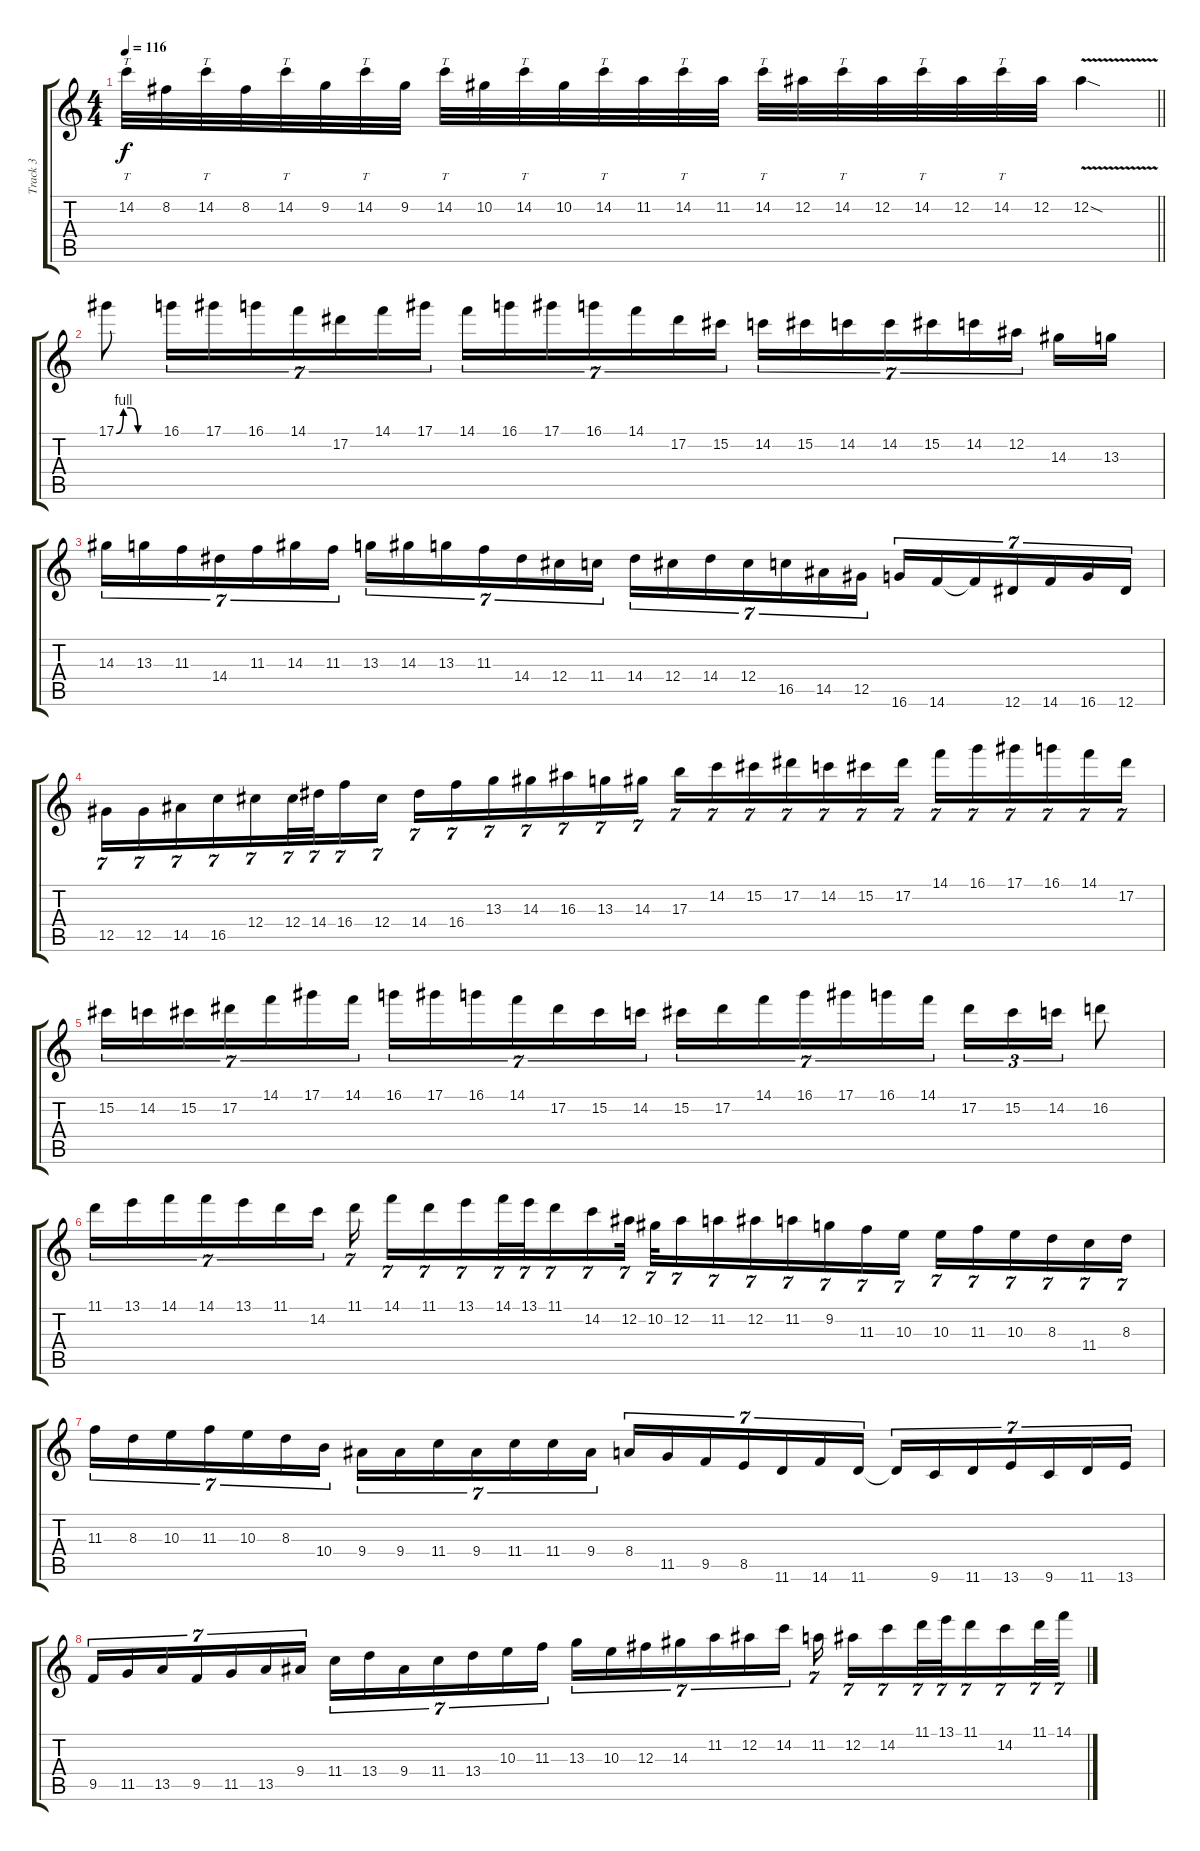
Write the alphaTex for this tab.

\track ("Track 3" "Track 3") {instrument distortionguitar}
\staff {score tabs}
\tuning (Eb4 Bb3 Gb3 Db3 Ab2 Eb2) {hide}
\ts (4 4)
\tempo 116
\clef g2
\barLineRight lightlight
\ks c
14.2.32{tt dy f} 8.2.32 14.2.32{tt} 8.2.32 14.2.32{tt} 9.2.32 14.2.32{tt} 9.2.32 14.2.32{tt} 10.2.32 14.2.32{tt} 10.2.32 14.2.32{tt} 11.2.32 14.2.32{tt} 11.2.32 14.2.32{tt} 12.2.32 14.2.32{tt} 12.2.32 14.2.32{tt} 12.2.32 14.2.32{tt} 12.2.32 12.2{v sod}.4 |
17.1{be (custom 0 0 10 4 20 4 30 0 60 0)}.8 16.1.16{tu (7 4)} 17.1.16{tu (7 4)} 16.1.16{tu (7 4)} 14.1.16{tu (7 4)} 17.2.16{tu (7 4)} 14.1.16{tu (7 4)} 17.1.16{tu (7 4)} 14.1.16{tu (7 4)} 16.1.16{tu (7 4)} 17.1.16{tu (7 4)} 16.1.16{tu (7 4)} 14.1.16{tu (7 4)} 17.2.16{tu (7 4)} 15.2.16{tu (7 4)} 14.2.16{tu (7 4)} 15.2.16{tu (7 4)} 14.2.16{tu (7 4)} 14.2.16{tu (7 4)} 15.2.16{tu (7 4)} 14.2.16{tu (7 4)} 12.2.16{tu (7 4)} 14.3.16 13.3.16 |
14.3.16{tu (7 4)} 13.3.16{tu (7 4)} 11.3.16{tu (7 4)} 14.4.16{tu (7 4)} 11.3.16{tu (7 4)} 14.3.16{tu (7 4)} 11.3.16{tu (7 4)} 13.3.16{tu (7 4)} 14.3.16{tu (7 4)} 13.3.16{tu (7 4)} 11.3.16{tu (7 4)} 14.4.16{tu (7 4)} 12.4.16{tu (7 4)} 11.4.16{tu (7 4)} 14.4.16{tu (7 4)} 12.4.16{tu (7 4)} 14.4.16{tu (7 4)} 12.4.16{tu (7 4)} 16.5.16{tu (7 4)} 14.5.16{tu (7 4)} 12.5.16{tu (7 4)} 16.6.16{tu (7 4)} 14.6.16{tu (7 4)} 14.6{t}.16{tu (7 4)} 12.6.16{tu (7 4)} 14.6.16{tu (7 4)} 16.6.16{tu (7 4)} 12.6.16{tu (7 4)} |
12.5.16{tu (7 4)} 12.5.16{tu (7 4)} 14.5.16{tu (7 4)} 16.5.16{tu (7 4)} 12.4.16{tu (7 4)} 12.4.32{tu (7 4)} 14.4.32{tu (7 4)} 16.4.16{tu (7 4)} 12.4.16{tu (7 4)} 14.4.16{tu (7 4)} 16.4.16{tu (7 4)} 13.3.16{tu (7 4)} 14.3.16{tu (7 4)} 16.3.16{tu (7 4)} 13.3.16{tu (7 4)} 14.3.16{tu (7 4)} 17.3.16{tu (7 4)} 14.2.16{tu (7 4)} 15.2.16{tu (7 4)} 17.2.16{tu (7 4)} 14.2.16{tu (7 4)} 15.2.16{tu (7 4)} 17.2.16{tu (7 4)} 14.1.16{tu (7 4)} 16.1.16{tu (7 4)} 17.1.16{tu (7 4)} 16.1.16{tu (7 4)} 14.1.16{tu (7 4)} 17.2.16{tu (7 4)} |
15.2.16{tu (7 4)} 14.2.16{tu (7 4)} 15.2.16{tu (7 4)} 17.2.16{tu (7 4)} 14.1.16{tu (7 4)} 17.1.16{tu (7 4)} 14.1.16{tu (7 4)} 16.1.16{tu (7 4)} 17.1.16{tu (7 4)} 16.1.16{tu (7 4)} 14.1.16{tu (7 4)} 17.2.16{tu (7 4)} 15.2.16{tu (7 4)} 14.2.16{tu (7 4)} 15.2.16{tu (7 4)} 17.2.16{tu (7 4)} 14.1.16{tu (7 4)} 16.1.16{tu (7 4)} 17.1.16{tu (7 4)} 16.1.16{tu (7 4)} 14.1.16{tu (7 4)} 17.2.16{tu (3 2)} 15.2.16{tu (3 2)} 14.2.16{tu (3 2)} 16.2.8 |
11.1.16{tu (7 4)} 13.1.16{tu (7 4)} 14.1.16{tu (7 4)} 14.1.16{tu (7 4)} 13.1.16{tu (7 4)} 11.1.16{tu (7 4)} 14.2.16{tu (7 4)} 11.1.16{tu (7 4)} 14.1.16{tu (7 4)} 11.1.16{tu (7 4)} 13.1.16{tu (7 4)} 14.1.32{tu (7 4)} 13.1.32{tu (7 4)} 11.1.16{tu (7 4)} 14.2.16{tu (7 4)} 12.2.32{tu (7 4)} 10.2.32{tu (7 4)} 12.2.16{tu (7 4)} 11.2.16{tu (7 4)} 12.2.16{tu (7 4)} 11.2.16{tu (7 4)} 9.2.16{tu (7 4)} 11.3.16{tu (7 4)} 10.3.16{tu (7 4)} 10.3.16{tu (7 4)} 11.3.16{tu (7 4)} 10.3.16{tu (7 4)} 8.3.16{tu (7 4)} 11.4.16{tu (7 4)} 8.3.16{tu (7 4)} |
11.3.16{tu (7 4)} 8.3.16{tu (7 4)} 10.3.16{tu (7 4)} 11.3.16{tu (7 4)} 10.3.16{tu (7 4)} 8.3.16{tu (7 4)} 10.4.16{tu (7 4)} 9.4.16{tu (7 4)} 9.4.16{tu (7 4)} 11.4.16{tu (7 4)} 9.4.16{tu (7 4)} 11.4.16{tu (7 4)} 11.4.16{tu (7 4)} 9.4.16{tu (7 4)} 8.4.16{tu (7 4)} 11.5.16{tu (7 4)} 9.5.16{tu (7 4)} 8.5.16{tu (7 4)} 11.6.16{tu (7 4)} 14.6.16{tu (7 4)} 11.6.16{tu (7 4)} 11.6{t}.16{tu (7 4)} 9.6.16{tu (7 4)} 11.6.16{tu (7 4)} 13.6.16{tu (7 4)} 9.6.16{tu (7 4)} 11.6.16{tu (7 4)} 13.6.16{tu (7 4)} |
9.5.16{tu (7 4)} 11.5.16{tu (7 4)} 13.5.16{tu (7 4)} 9.5.16{tu (7 4)} 11.5.16{tu (7 4)} 13.5.16{tu (7 4)} 9.4.16{tu (7 4)} 11.4.16{tu (7 4)} 13.4.16{tu (7 4)} 9.4.16{tu (7 4)} 11.4.16{tu (7 4)} 13.4.16{tu (7 4)} 10.3.16{tu (7 4)} 11.3.16{tu (7 4)} 13.3.16{tu (7 4)} 10.3.16{tu (7 4)} 12.3.16{tu (7 4)} 14.3.16{tu (7 4)} 11.2.16{tu (7 4)} 12.2.16{tu (7 4)} 14.2.16{tu (7 4)} 11.2.16{tu (7 4)} 12.2.16{tu (7 4)} 14.2.16{tu (7 4)} 11.1.32{tu (7 4)} 13.1.32{tu (7 4)} 11.1.16{tu (7 4)} 14.2.16{tu (7 4)} 11.1.32{tu (7 4)} 14.1.32{tu (7 4)}
